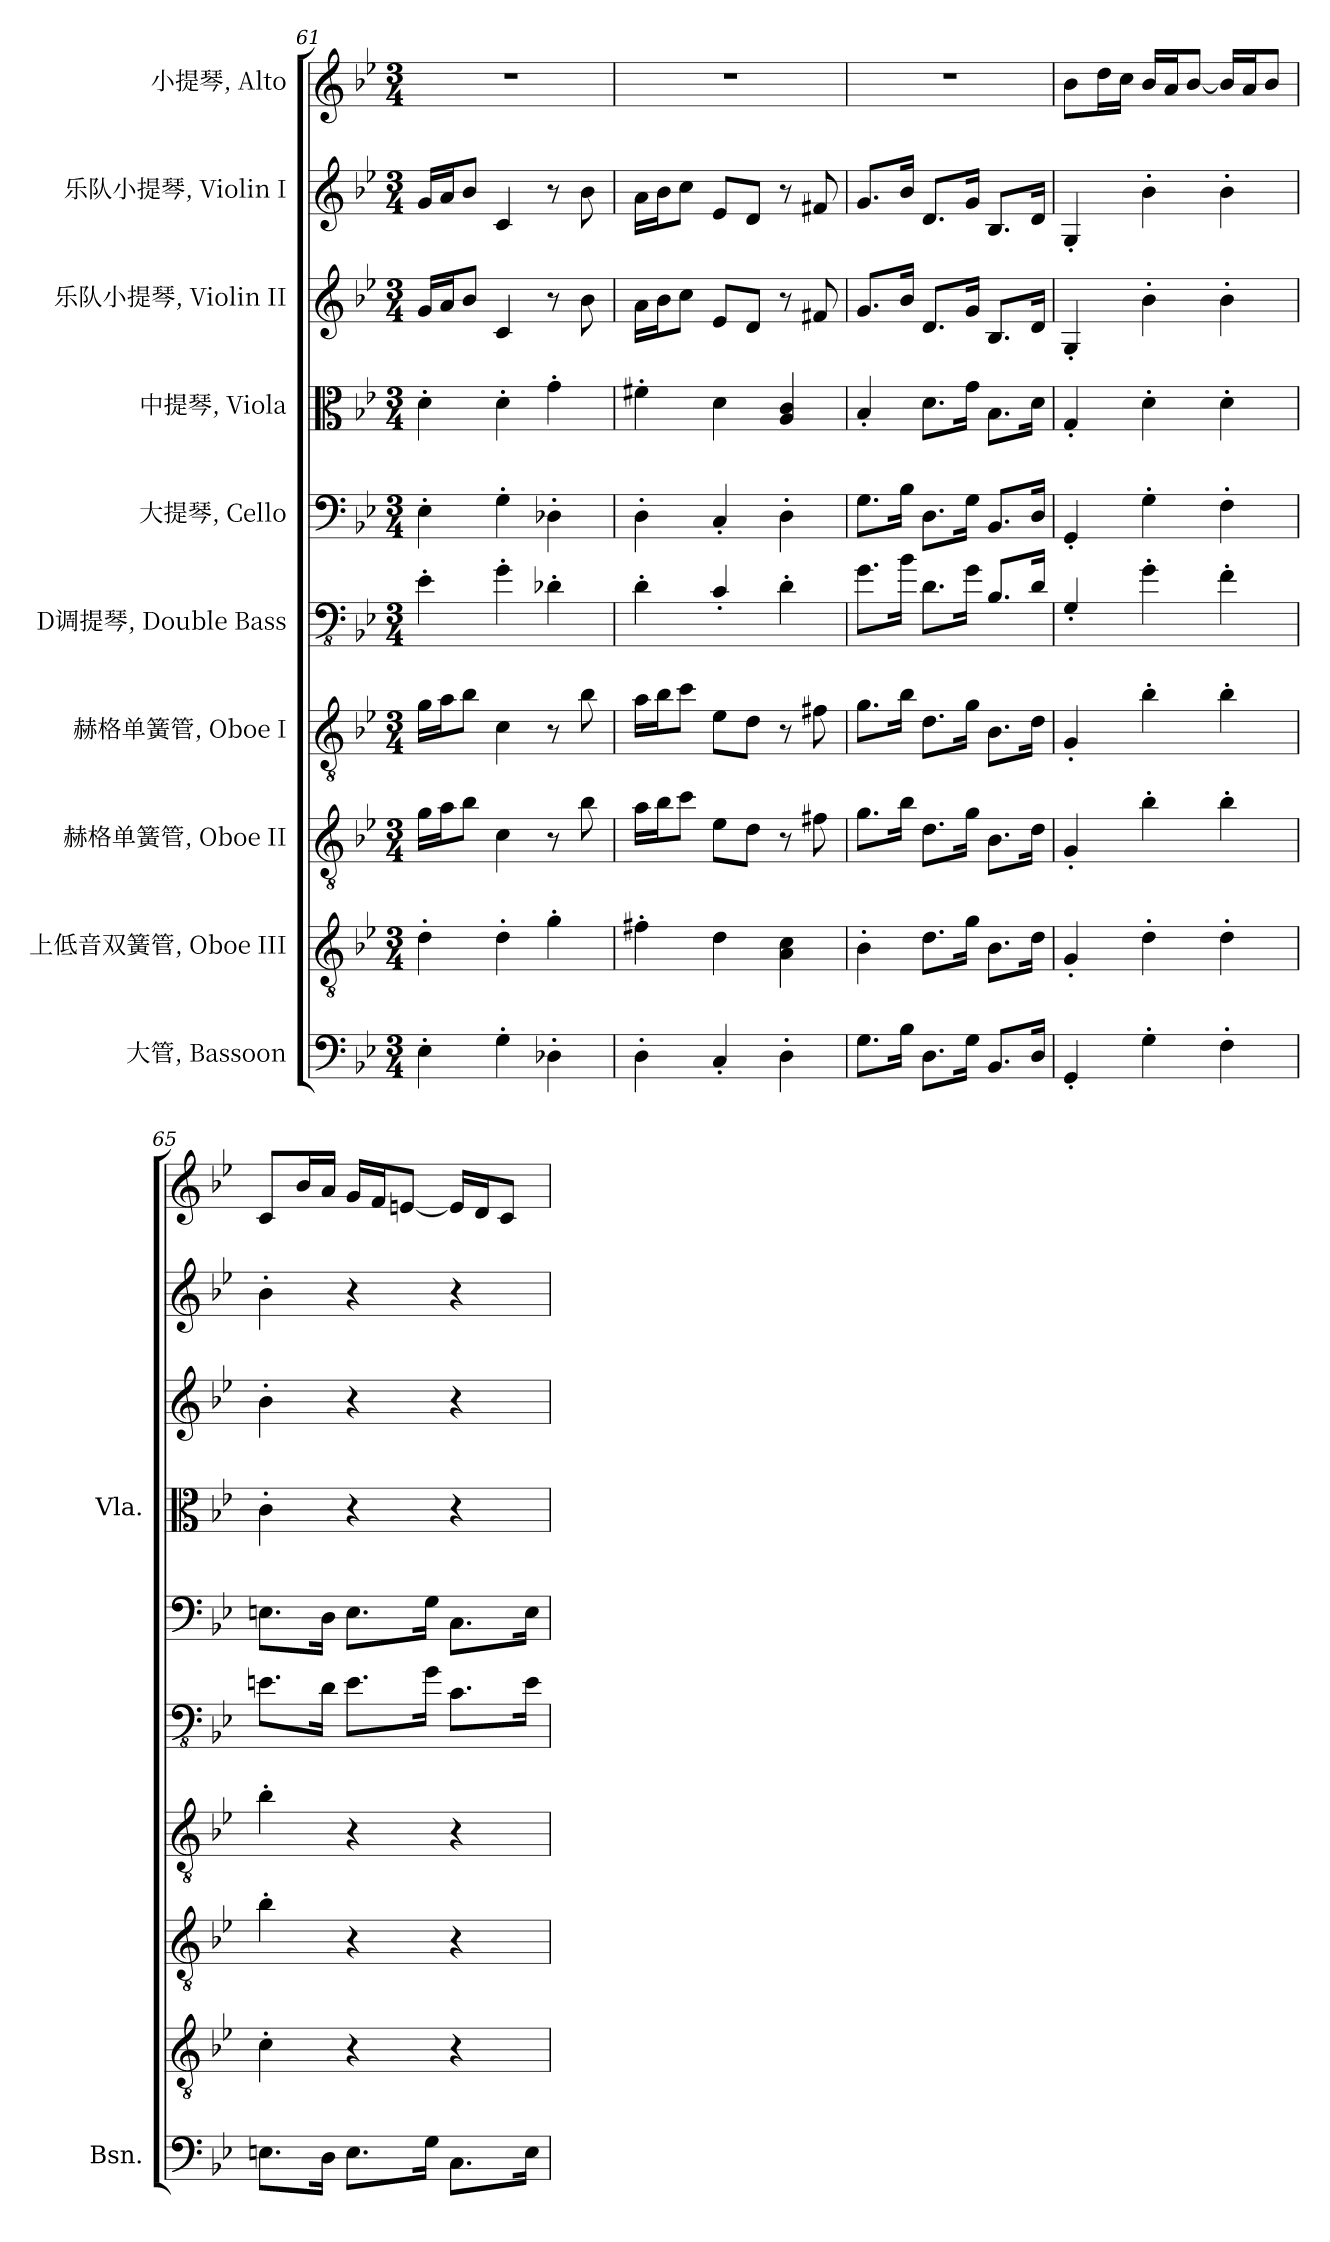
**kern	**kern	**kern	**kern	**kern	**kern	**kern	**kern	**kern	**kern
*part10	*part9	*part8	*part7	*part6	*part5	*part4	*part3	*part2	*part1
*staff10	*staff9	*staff8	*staff7	*staff6	*staff5	*staff4	*staff3	*staff2	*staff1
*I"大管, Bassoon	*I"上低音双簧管, Oboe III	*I"赫格单簧管, Oboe II	*I"赫格单簧管, Oboe I	*I"D调提琴, Double Bass	*I"大提琴, Cello	*I"中提琴, Viola	*I"乐队小提琴, Violin II	*I"乐队小提琴, Violin I	*I"小提琴, Alto
*I'Bsn.	*	*	*	*	*	*I'Vla.	*	*	*
*clefF4	*clefGv2	*clefGv2	*clefGv2	*clefFv4	*clefF4	*clefC3	*clefG2	*clefG2	*clefG2
*	*	*	*	*ITrd7c12	*	*	*	*	*
*k[b-e-]	*k[b-e-]	*k[b-e-]	*k[b-e-]	*k[b-e-]	*k[b-e-]	*k[b-e-]	*k[b-e-]	*k[b-e-]	*k[b-e-]
*M3/4	*M3/4	*M3/4	*M3/4	*M3/4	*M3/4	*M3/4	*M3/4	*M3/4	*M3/4
=61	=61	=61	=61	=61	=61	=61	=61	=61	=61
4E-'\	4d'\	16g\LL	16g\LL	4EE-'\	4E-'\	4d'\	16g/LL	16g/LL	2.r
.	.	16a\J	16a\J	.	.	.	16a/J	16a/J	.
.	.	8b-\J	8b-\J	.	.	.	8b-/J	8b-/J	.
4G'\	4d'\	4c\	4c\	4GG'\	4G'\	4d'\	4c/	4c/	.
4D-X'\	4g'\	8r	8r	4DD-X'\	4D-X'\	4g'\	8r	8r	.
.	.	8b-\	8b-\	.	.	.	8b-\	8b-\	.
=62	=62	=62	=62	=62	=62	=62	=62	=62	=62
4D'\	4f#X'\	16a\LL	16a\LL	4DD'\	4D'\	4f#X'\	16a\LL	16a\LL	2.r
.	.	16b-\J	16b-\J	.	.	.	16b-\J	16b-\J	.
.	.	8cc\J	8cc\J	.	.	.	8cc\J	8cc\J	.
4C'/	4d\	8e-\L	8e-\L	4CC'/	4C'/	4d\	8e-/L	8e-/L	.
.	.	8d\J	8d\J	.	.	.	8d/J	8d/J	.
4D'\	4A\ 4c\	8r	8r	4DD'\	4D'\	4A/ 4c/	8r	8r	.
.	.	8f#X\	8f#X\	.	.	.	8f#X/	8f#X/	.
=63	=63	=63	=63	=63	=63	=63	=63	=63	=63
8.G\L	4B-'\	8.g\L	8.g\L	8.GG\L	8.G\L	4B-'/	8.g/L	8.g/L	2.r
16B-\Jk	.	16b-\Jk	16b-\Jk	16BB-\Jk	16B-\Jk	.	16b-/Jk	16b-/Jk	.
8.D\L	8.d\L	8.d\L	8.d\L	8.DD\L	8.D\L	8.d\L	8.d/L	8.d/L	.
16G\Jk	16g\Jk	16g\Jk	16g\Jk	16GG\Jk	16G\Jk	16g\Jk	16g/Jk	16g/Jk	.
8.BB-/L	8.B-\L	8.B-\L	8.B-\L	8.BBB-/L	8.BB-/L	8.B-\L	8.B-/L	8.B-/L	.
16D/Jk	16d\Jk	16d\Jk	16d\Jk	16DD/Jk	16D/Jk	16d\Jk	16d/Jk	16d/Jk	.
!!LO:PB:g=z
=64	=64	=64	=64	=64	=64	=64	=64	=64	=64
*	*	*	*	*	*	*	*	*	*MM80
4GG'/	4G'/	4G'/	4G'/	4GGG'/	4GG'/	4G'/	4G'/	4G'/	8b-\L
*	*	*	*	*	*	*	*	*	*MM90
.	.	.	.	.	.	.	.	.	16dd\L
.	.	.	.	.	.	.	.	.	16cc\JJ
4G'\	4d'\	4b-'\	4b-'\	4GG'\	4G'\	4d'\	4b-'\	4b-'\	16b-/LL
.	.	.	.	.	.	.	.	.	16a/J
.	.	.	.	.	.	.	.	.	[8b-/J
4F'\	4d'\	4b-'\	4b-'\	4FF'\	4F'\	4d'\	4b-'\	4b-'\	16b-/LL]
.	.	.	.	.	.	.	.	.	16a/J
.	.	.	.	.	.	.	.	.	8b-/J
=65	=65	=65	=65	=65	=65	=65	=65	=65	=65
8.En\L	4c'\	4b-'\	4b-'\	8.EEn\L	8.En\L	4c'\	4b-'\	4b-'\	8c/L
.	.	.	.	.	.	.	.	.	16b-/L
16D\Jk	.	.	.	16DD\Jk	16D\Jk	.	.	.	16a/JJ
8.E\L	4r	4r	4r	8.EE\L	8.E\L	4r	4r	4r	16g/LL
.	.	.	.	.	.	.	.	.	16f/J
.	.	.	.	.	.	.	.	.	[8en/J
16G\Jk	.	.	.	16GG\Jk	16G\Jk	.	.	.	.
8.C\L	4r	4r	4r	8.CC\L	8.C\L	4r	4r	4r	16e/LL]
.	.	.	.	.	.	.	.	.	16d/J
.	.	.	.	.	.	.	.	.	8c/J
16E\Jk	.	.	.	16EE\Jk	16E\Jk	.	.	.	.
=	=	=	=	=	=	=	=	=	=
*-	*-	*-	*-	*-	*-	*-	*-	*-	*-
